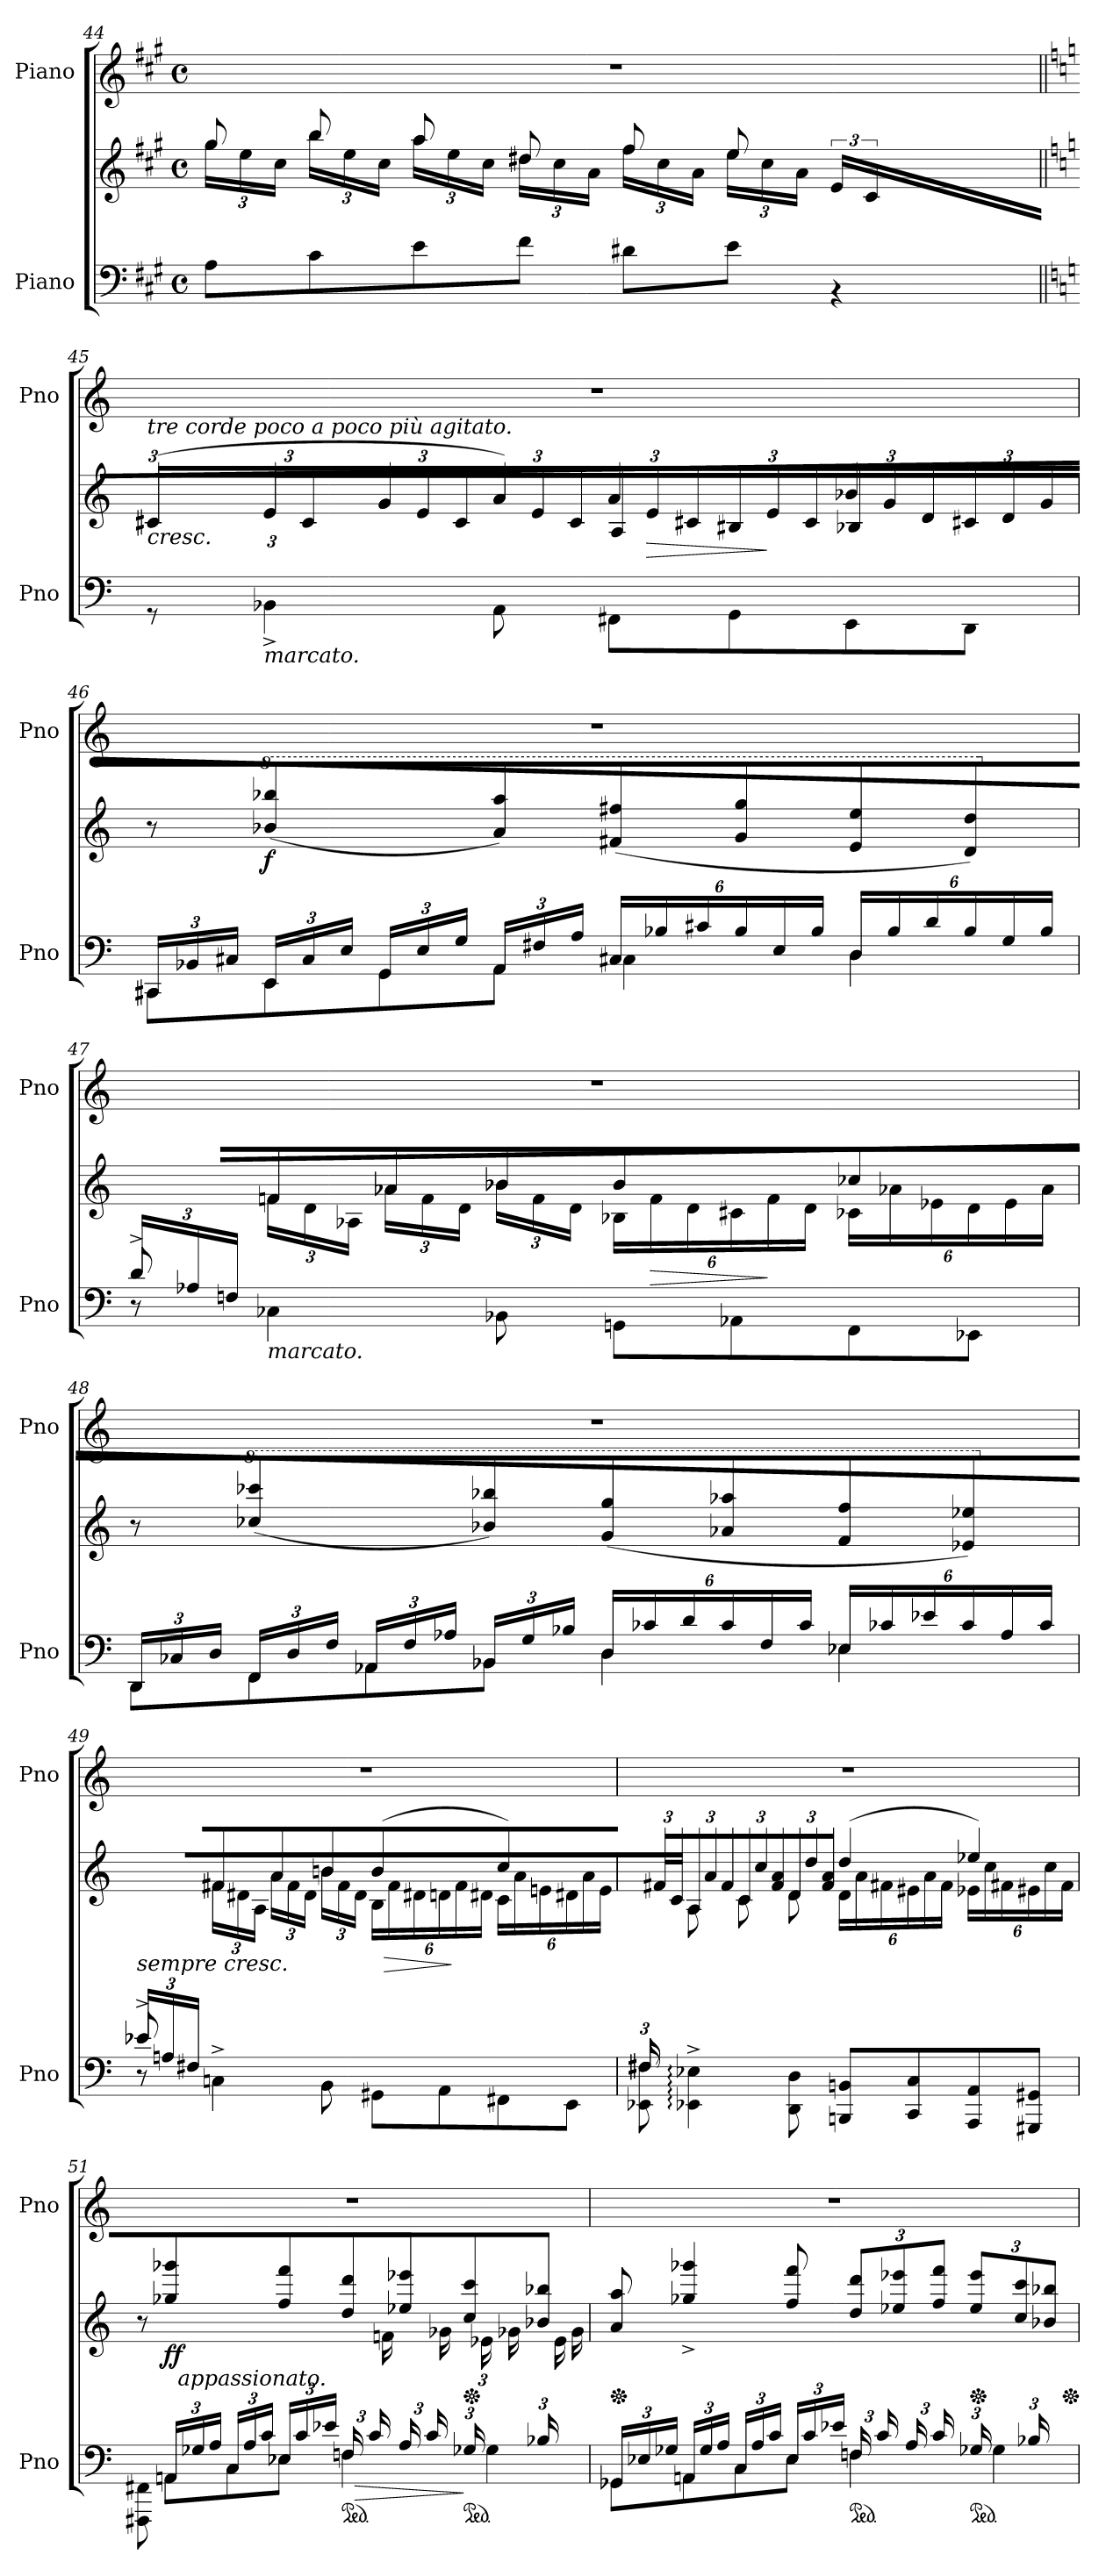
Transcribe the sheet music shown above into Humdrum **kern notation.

**kern	**kern	**dynam	**kern
*part2	*part2	*part2	*part1
*staff3	*staff2	*staff2/3	*staff1
*I"Piano	*	*	*I"Piano
*I'Pno	*	*	*I'Pno
!!LO:LB:g=z
*clefF4	*clefG2	*	*clefG2
*k[f#c#g#]	*k[f#c#g#]	*	*k[f#c#g#]
*M4/4	*M4/4	*	*M4/4
*met(c)	*met(c)	*	*met(c)
=44	=44	=44	=44
*^	*^	*	*
*	*	*	*Xbrackettup	*	*
6%5ryy	8A\L	8gg#/	24gg#\LL	.	1r
.	.	.	24ee\	.	.
.	.	.	24cc#\JJ	.	.
.	8c#\	8bb/	24bb\LL	.	.
.	.	.	24ee\	.	.
.	.	.	24cc#\JJ	.	.
.	8e\	8aa/	24aa\LL	.	.
.	.	.	24ee\	.	.
.	.	.	24cc#\JJ	.	.
.	8f#\J	8dd#X/	24dd#\LL	.	.
.	.	.	24cc#\	.	.
.	.	.	24a\JJ	.	.
.	8d#X\L	8ff#/	24ff#\LL	.	.
.	.	.	24cc#\	.	.
.	.	.	24a\JJ	.	.
.	8e\J	8ee/	24ee\LL	.	.
.	.	.	24cc#\	.	.
.	.	.	24a\JJ	.	.
.	4r	24e\LL	4ryy	.	.
.	.	24c#\	.	.	.
24A/	.	6ryy	.	.	.
24Gn/	.	.	.	.	.
24A/	.	.	.	.	.
24B-X/JJ	.	.	.	.	.
!!LO:PB:g=z
=45||	=45||	=45||	=45||	=45||	=45||
*k[]	*	*k[]	*	*	*k[]
!	!	!LO:TX:a:i:t=tre corde poco a poco più agitato.	!	!	!
!	!	!	!	!LO:HP:b	!
24ryy	8r	(>8c#X/	24c#\LL	<	1r
24G/	.	.	12ryy	.	.
24E/JJ	.	.	.	.	.
!LO:TX:b:i:t=marcato.	!	!	!	!	!
12ryy	4BB-X^\	8e/L	24e\LL	.	.
.	.	.	24c#\	.	.
24G/JJ	.	.	24ryy	.	.
2.ryy	.	8g/	24g\LL	.	.
.	.	.	24e\	.	.
.	.	.	24c#\JJ	.	.
.	8AA\	8a/J)	24a\LL	.	.
.	.	.	24e\	.	.
.	.	.	24c#\JJ	.	.
.	8FF#X\L	4a/	24A\LL	.	.
!	!	!	!	!LO:HP:b	!
.	.	.	24e\	>	.
.	.	.	24c#X\	.	.
.	8GG\	.	24B#X\	.	.
.	.	.	24e\	]	.
.	.	.	24c#\JJ	.	.
.	8EE\	4b-X/	24B-X\LL	.	.
.	.	.	24g\	.	.
.	.	.	24d\	.	.
.	8DD\J	.	24c#X\	.	.
.	.	.	24d\	.	.
.	.	.	24g\JJ	.	.
*v	*v	*	*	*	*
*	*v	*v	*	*
.	.	[	.
=46	=46	=46	=46
*Xbrackettup	*	*	*
*^	*	*	*
24CC#X/LL	8CC#\L	8r	.	1r
24BB-X/	.	.	.	.
24C#X/JJ	.	.	.	.
*	*	*8va	*	*
!	!	!	!LO:DY:b	!
24EE/LL	8EE\	(>4bb-X\ 4bbb-X\	f	.
24C#/	.	.	.	.
24E/JJ	.	.	.	.
24GG/LL	8GG\	.	.	.
24E/	.	.	.	.
24G/JJ	.	.	.	.
24AA/LL	8AA\J	8aa\ 8aaa\)	.	.
24F#X/	.	.	.	.
24A/JJ	.	.	.	.
24C#X/LL	4C#\	(<8ff#X/ 8fff#X/L	.	.
24B-X/	.	.	.	.
24c#X/	.	.	.	.
24B-/	.	8gg/ 8ggg/	.	.
24E/	.	.	.	.
24B-/JJ	.	.	.	.
24D/LL	4D\	8ee/ 8eee/	.	.
24B-/	.	.	.	.
24d/	.	.	.	.
24B-/	.	8dd/ 8ddd/J)	.	.
24G/	.	.	.	.
24B-/JJ	.	.	.	.
!!LO:LB:g=z
=47	=47	=47	=47	=47
*	*^	*	*	*
*	*	*	*X8va	*	*
*	*	*	*^	*	*
(>8d^/	24d/LL	8r	8ryy	8ryy	.	1r
.	24A-X/	.	.	.	.	.
.	24Fn/JJ	.	.	.	.	.
!LO:TX:b:i:t=marcato.	!	!	!	!	!	!
2..ryy	2..ryy	4C-X\	8fn/L	24f\LL	.	.
.	.	.	.	24d\	.	.
.	.	.	.	24A-X\JJ	.	.
.	.	.	8a-X/	24a-\LL	.	.
.	.	.	.	24f\	.	.
.	.	.	.	24d\JJ	.	.
.	.	8BB-X\	8b-X/J	24b-\LL	.	.
.	.	.	.	24f\	.	.
.	.	.	.	24d\JJ	.	.
.	.	8GGn\L	4b-/	24B-X\LL	.	.
!	!	!	!	!	!LO:HP:b	!
.	.	.	.	24f\	>	.
.	.	.	.	24d\	.	.
.	.	8AA-X\	.	24c#X\	.	.
.	.	.	.	24f\	]	.
.	.	.	.	24d\JJ	.	.
.	.	8FF\	4cc-X/)	24c-X\LL	.	.
.	.	.	.	24a-X\	.	.
.	.	.	.	24e-X\	.	.
.	.	8EE-X\J	.	24d\	.	.
.	.	.	.	24e-\	.	.
.	.	.	.	24a-\JJ	.	.
*	*v	*v	*	*	*	*
*	*	*v	*v	*	*
=48	=48	=48	=48	=48
24DD/LL	8DD\L	8r	.	1r
24C-X/	.	.	.	.
24D/JJ	.	.	.	.
*	*	*8va	*	*
24FF/LL	8FF\	(>4ccc-X\ 4cccc-X\	.	.
24D/	.	.	.	.
24F/JJ	.	.	.	.
24AA-X/LL	8AA-\	.	.	.
24F/	.	.	.	.
24A-X/JJ	.	.	.	.
24BB-X/LL	8BB-\J	8bb-X\ 8bbb-X\)	.	.
24G/	.	.	.	.
24B-X/JJ	.	.	.	.
24D/LL	4D\	(<8gg/ 8ggg/L	.	.
24c-X/	.	.	.	.
24d/	.	.	.	.
24c-/	.	8aa-X/ 8aaa-X/	.	.
24F/	.	.	.	.
24c-/JJ	.	.	.	.
24E-X/LL	4E-\	8ff/ 8fff/	.	.
24c-X/	.	.	.	.
24e-X/	.	.	.	.
24c-/	.	8ee-X/ 8eee-X/J)	.	.
24A-/	.	.	.	.
24c-/JJ	.	.	.	.
!!LO:LB:g=z
=49	=49	=49	=49	=49
*	*^	*	*	*
*	*	*	*X8va	*	*
*	*	*	*^	*	*
!LO:TX:a:i:t=sempre cresc.	!	!	!	!	!	!
(>8e-X^/	24e-/LL	8r	8ryy	8ryy	.	1r
.	24An/	.	.	.	.	.
.	24F#X/JJ	.	.	.	.	.
2..ryy	2..ryy	4Cn^\	8f#X/L	24f#\LL	.	.
.	.	.	.	24d#X\	.	.
.	.	.	.	24A\JJ	.	.
.	.	.	8a/	24a\LL	.	.
.	.	.	.	24f#\	.	.
.	.	.	.	24d#\JJ	.	.
.	.	8BB\	8bn/J)	24b\LL	.	.
.	.	.	.	24f#\	.	.
.	.	.	.	24d#\JJ	.	.
.	.	8GG#X\L	(>4b/	24B\LL	.	.
!	!	!	!	!	!LO:HP:b	!
.	.	.	.	24f#\	>	.
.	.	.	.	24d#X\	.	.
.	.	8AA\	.	24dn\	.	.
.	.	.	.	24f#\	]	.
.	.	.	.	24d#X\JJ	.	.
.	.	8FF#X\	4cc/)	24c\LL	.	.
.	.	.	.	24a\	.	.
.	.	.	.	24en\	.	.
.	.	8EE\J	.	24d#X\	.	.
.	.	.	.	24a\	.	.
.	.	.	.	24e\JJ	.	.
=50	=50	=50	=50	=50	=50	=50
24F#X/LL	8F#/L	8EE-X\ 8F#X\	24ryy	8ryy	.	1r
24%23ryy	.	.	24f#X/	.	.	.
.	.	.	24c/JJ	.	.	.
.	2..ryy	4EE-X\:^ 4E-X\:^	24A/LL	8A\	.	.
.	.	.	24a/	.	.	.
.	.	.	24f#/JJ	.	.	.
.	.	.	24c/LL	8c\	.	.
.	.	.	24cc/	.	.	.
.	.	.	24f#/ 24a/JJ	.	.	.
.	.	8DD\ 8D\	24d/LL	8d\J	.	.
.	.	.	24dd/	.	.	.
.	.	.	24f#/ 24a/JJ	.	.	.
.	.	8BBBn/ 8BBn/L	(>4dd/	24d:\LL	.	.
.	.	.	.	24a\	.	.
.	.	.	.	24f#X\	.	.
.	.	8CC/ 8C/	.	24e#X\	.	.
.	.	.	.	24a\	.	.
.	.	.	.	24f#\JJ	.	.
.	.	8AAA/ 8AA/	4ee-X/)	24e-X\LL	.	.
.	.	.	.	24cc\	.	.
.	.	.	.	24f#X\	.	.
.	.	8GGG#X/ 8GG#X/J	.	24e#X\	.	.
.	.	.	.	24cc\	.	.
.	.	.	.	24f#\JJ	.	.
*	*v	*v	*	*	*	*
!!LO:LB:g=z
=51	=51	=51	=51	=51	=51
8ryy	8FFF#X\ 8FF#X\	8r	12%7ryy	.	1r
!	!	!	!	!LO:DY:b	!
24AAn/LL	8AA\L	4gg-X\ 4ggg-X\	.	ff	.
!LO:TX:a:i:t=appassionato.	!	!	!	!	!
24G-X/	.	.	.	.	.
24A/JJ	.	.	.	.	.
24C/LL	8C\	.	.	.	.
24A/	.	.	.	.	.
24c/JJ	.	.	.	.	.
24E-X/LL	8E-\J	8ff\ 8fff\	.	.	.
24c/	.	.	.	.	.
24e-X/JJ	.	.	.	.	.
*ped	*	*	*	*	*
24Fn/LL	4F\	8dd/ 8ddd/L	.	.	.
!	!	!	!	!LO:HP:b=2	!
24c/	.	.	.	>	.
24ryy	.	.	24fn\	.	.
24A/	.	8ee-X/ 8eee-X/	12ryy	.	.
24c/	.	.	.	.	.
24ryy	.	.	24g-X\JJ	.	.
*ped	*	*	*	*	*
*	*	*Xped	*	*	*
24G-X/LL	4G-\	8cc/ 8ccc/	24ryy	]	.
12ryy	.	.	24e-X\	.	.
.	.	.	24g-X\	.	.
24B-X/	.	8b-X/ 8bb-X/J	24ryy	.	.
12ryy	.	.	24e-\	.	.
.	.	.	24g-\JJ	.	.
=52	=52	=52	=52	=52	=52
*	*	*Xped	*	*	*
24GG-X/LL	8GG-\L	8a/ 8aa/	12%7ryy	.	1r
24E-X/	.	.	.	.	.
24G-X/JJ	.	.	.	.	.
24AAn/LL	8AA\	4gg-X/^ 4ggg-X/^	.	.	.
24G-/	.	.	.	.	.
24A/JJ	.	.	.	.	.
24C/LL	8C\	.	.	.	.
24A/	.	.	.	.	.
24c/JJ	.	.	.	.	.
24E-/LL	8E-\J	8ff/ 8fff/	.	.	.
24c/	.	.	.	.	.
24e-X/JJ	.	.	.	.	.
*ped	*	*	*	*	*
24Fn/LL	4F\	12dd/ 12ddd/L	.	.	.
24c/	.	.	.	.	.
24ryy	.	12ee-X/ 12eee-X/	24fn\	.	.
24A/	.	.	12ryy	.	.
24c/	.	12ff/ 12fff/J	.	.	.
24ryy	.	.	24g-X\JJ	.	.
*ped	*	*	*	*	*
*	*	*Xped	*	*	*
24G-X/LL	4G-\	12ee-/ 12eee-/L	24ryy	.	.
12ryy	.	.	24e-X\	.	.
.	.	12cc/ 12ccc/	24g-X\	.	.
24B-X/	.	.	24ryy	.	.
12ryy	.	12b-X/ 12bb-X/J	24e-\	.	.
.	.	.	24g-\JJ	.	.
*v	*v	*	*	*	*
*	*Xped	*	*	*
*	*v	*v	*	*
=	=	=	=
*-	*-	*-	*-
